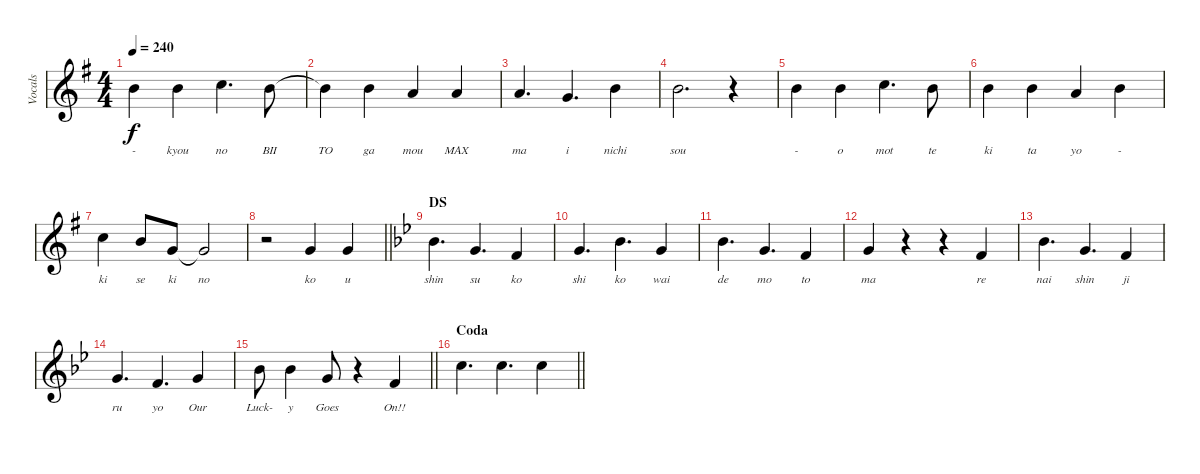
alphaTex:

\track ("Vocals" "Vocals") {instrument cello}
\staff {score}
\tuning (E4 B3 G3 D3 A2 E2 B1) {hide}
\ts (4 4)
\tempo 240
\clef g2
\ks g
7.1.4{lyrics (0 "-") lyrics (1 "") lyrics (2 "") lyrics (3 "") lyrics (4 "") dy f} 7.1.4{lyrics (0 "kyou") lyrics (1 "") lyrics (2 "") lyrics (3 "") lyrics (4 "")} 8.1.4{d lyrics (0 "no") lyrics (1 "") lyrics (2 "") lyrics (3 "") lyrics (4 "")} 7.1.8{lyrics (0 "BII") lyrics (1 "") lyrics (2 "") lyrics (3 "") lyrics (4 "")} |
7.1{t}.4{lyrics (0 "TO") lyrics (1 "") lyrics (2 "") lyrics (3 "") lyrics (4 "")} 7.1.4{lyrics (0 "ga") lyrics (1 "") lyrics (2 "") lyrics (3 "") lyrics (4 "")} 5.1.4{lyrics (0 "mou") lyrics (1 "") lyrics (2 "") lyrics (3 "") lyrics (4 "")} 5.1.4{lyrics (0 "MAX") lyrics (1 "") lyrics (2 "") lyrics (3 "") lyrics (4 "")} |
5.1.4{d lyrics (0 "ma") lyrics (1 "") lyrics (2 "") lyrics (3 "") lyrics (4 "")} 3.1.4{d lyrics (0 "i") lyrics (1 "") lyrics (2 "") lyrics (3 "") lyrics (4 "")} 7.1.4{lyrics (0 "nichi") lyrics (1 "") lyrics (2 "") lyrics (3 "") lyrics (4 "")} |
7.1.2{d lyrics (0 "sou") lyrics (1 "") lyrics (2 "") lyrics (3 "") lyrics (4 "")} r.4 |
7.1.4{lyrics (0 "-") lyrics (1 "") lyrics (2 "") lyrics (3 "") lyrics (4 "")} 7.1.4{lyrics (0 "o") lyrics (1 "") lyrics (2 "") lyrics (3 "") lyrics (4 "")} 8.1.4{d lyrics (0 "mot") lyrics (1 "") lyrics (2 "") lyrics (3 "") lyrics (4 "")} 7.1.8{lyrics (0 "te") lyrics (1 "") lyrics (2 "") lyrics (3 "") lyrics (4 "")} |
7.1.4{lyrics (0 "ki") lyrics (1 "") lyrics (2 "") lyrics (3 "") lyrics (4 "")} 7.1.4{lyrics (0 "ta") lyrics (1 "") lyrics (2 "") lyrics (3 "") lyrics (4 "")} 5.1.4{lyrics (0 "yo") lyrics (1 "") lyrics (2 "") lyrics (3 "") lyrics (4 "")} 7.1.4{lyrics (0 "-") lyrics (1 "") lyrics (2 "") lyrics (3 "") lyrics (4 "")} |
8.1.4{lyrics (0 "ki") lyrics (1 "") lyrics (2 "") lyrics (3 "") lyrics (4 "")} 7.1.8{lyrics (0 "se") lyrics (1 "") lyrics (2 "") lyrics (3 "") lyrics (4 "")} 3.1.8{lyrics (0 "ki") lyrics (1 "") lyrics (2 "") lyrics (3 "") lyrics (4 "")} 3.1{t}.2{lyrics (0 "no") lyrics (1 "") lyrics (2 "") lyrics (3 "") lyrics (4 "")} |
\barLineRight lightlight
r.2 3.1.4{lyrics (0 "ko") lyrics (1 "") lyrics (2 "") lyrics (3 "") lyrics (4 "")} 3.1.4{lyrics (0 "u") lyrics (1 "") lyrics (2 "") lyrics (3 "") lyrics (4 "")} |
\section ("" "DS")
\ks bb
6.1.4{d lyrics (0 "shin") lyrics (1 "") lyrics (2 "") lyrics (3 "") lyrics (4 "")} 3.1.4{d lyrics (0 "su") lyrics (1 "") lyrics (2 "") lyrics (3 "") lyrics (4 "")} 1.1.4{lyrics (0 "ko") lyrics (1 "") lyrics (2 "") lyrics (3 "") lyrics (4 "")} |
3.1.4{d lyrics (0 "shi") lyrics (1 "") lyrics (2 "") lyrics (3 "") lyrics (4 "")} 6.1.4{d lyrics (0 "ko") lyrics (1 "") lyrics (2 "") lyrics (3 "") lyrics (4 "")} 3.1.4{lyrics (0 "wai") lyrics (1 "") lyrics (2 "") lyrics (3 "") lyrics (4 "")} |
6.1.4{d lyrics (0 "de") lyrics (1 "") lyrics (2 "") lyrics (3 "") lyrics (4 "")} 3.1.4{d lyrics (0 "mo") lyrics (1 "") lyrics (2 "") lyrics (3 "") lyrics (4 "")} 1.1.4{lyrics (0 "to") lyrics (1 "") lyrics (2 "") lyrics (3 "") lyrics (4 "")} |
3.1.4{lyrics (0 "ma") lyrics (1 "") lyrics (2 "") lyrics (3 "") lyrics (4 "")} r.4 r.4 1.1.4{lyrics (0 "re") lyrics (1 "") lyrics (2 "") lyrics (3 "") lyrics (4 "")} |
6.1.4{d lyrics (0 "nai") lyrics (1 "") lyrics (2 "") lyrics (3 "") lyrics (4 "")} 3.1.4{d lyrics (0 "shin") lyrics (1 "") lyrics (2 "") lyrics (3 "") lyrics (4 "")} 1.1.4{lyrics (0 "ji") lyrics (1 "") lyrics (2 "") lyrics (3 "") lyrics (4 "")} |
3.1.4{d lyrics (0 "ru") lyrics (1 "") lyrics (2 "") lyrics (3 "") lyrics (4 "")} 1.1.4{d lyrics (0 "yo") lyrics (1 "") lyrics (2 "") lyrics (3 "") lyrics (4 "")} 3.1.4{lyrics (0 "Our") lyrics (1 "") lyrics (2 "") lyrics (3 "") lyrics (4 "")} |
\barLineRight lightlight
6.1.8{lyrics (0 "Luck-") lyrics (1 "") lyrics (2 "") lyrics (3 "") lyrics (4 "")} 6.1.4{lyrics (0 "y") lyrics (1 "") lyrics (2 "") lyrics (3 "") lyrics (4 "")} 3.1.8{lyrics (0 "Goes") lyrics (1 "") lyrics (2 "") lyrics (3 "") lyrics (4 "")} r.4 1.1.4{lyrics (0 "On!!") lyrics (1 "") lyrics (2 "") lyrics (3 "") lyrics (4 "")} |
\section ("" "Coda")
\barLineRight lightlight
8.1.4{d} 8.1.4{d} 8.1.4
